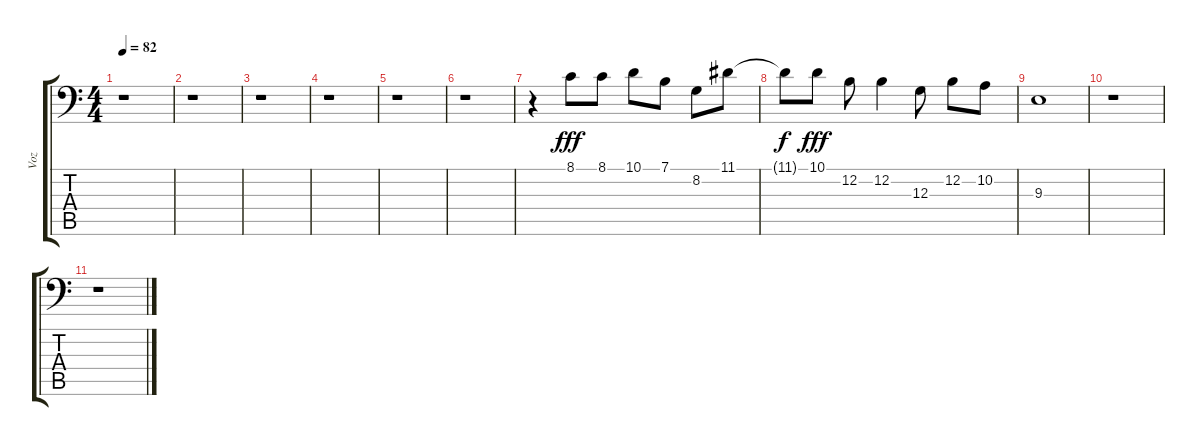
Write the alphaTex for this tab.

\track ("Voz" "Voz") {instrument tenorsax}
\staff {score tabs}
\tuning (E3 B2 G2 D2 A1 E1) {hide}
\ts (4 4)
\tempo 82
\clef f4
\ks c
r.1{dy fff} |
r.1 |
r.1 |
r.1 |
r.1 |
r.1 |
r.4 8.1.8 8.1.8 10.1.8 7.1.8 8.2.8 11.1.8 |
11.1{t}.8{dy f} 10.1.8{dy fff} 12.2.8 12.2.4 12.3.8 12.2.8 10.2.8 |
9.3.1 |
r.1 |
r.1
